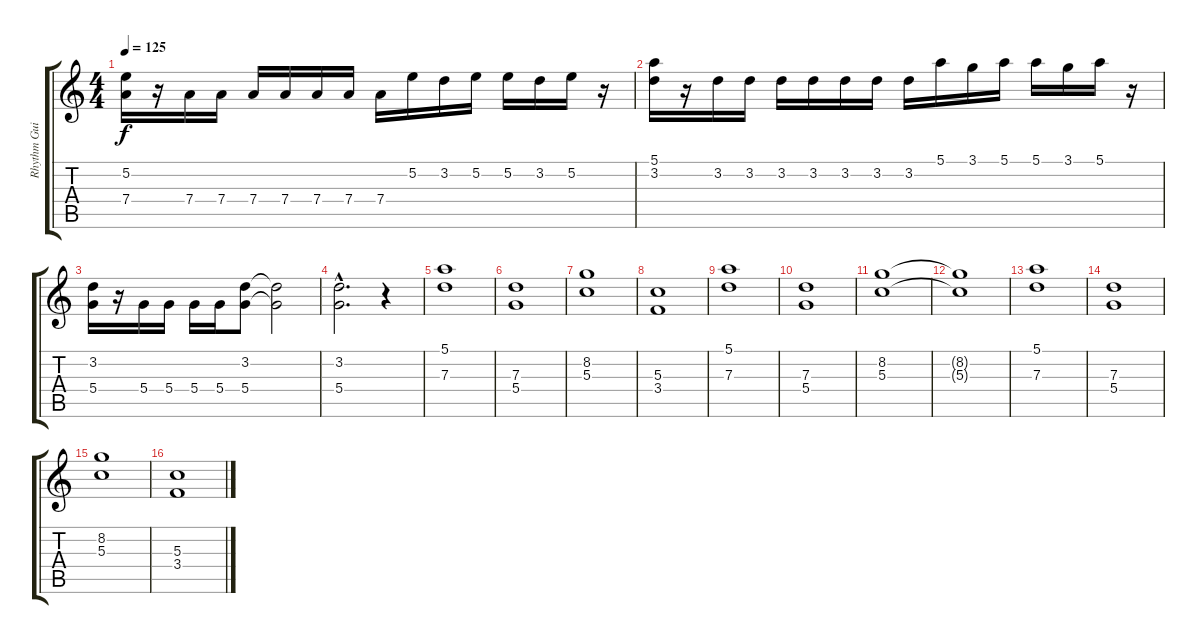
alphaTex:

\track ("Rhythm Guitar" "Rhythm Gui") {instrument distortionguitar}
\staff {score tabs}
\tuning (E4 B3 G3 D3 A2 E2) {hide}
\ts (4 4)
\tempo 125
\clef g2
\ks c
(5.2 7.4).16{dy f} r.16 7.4.16 7.4.16 7.4.16 7.4.16 7.4.16 7.4.16 7.4.16 5.2.16 3.2.16 5.2.16 5.2.16 3.2.16 5.2.16 r.16 |
(5.1 3.2).16 r.16 3.2.16 3.2.16 3.2.16 3.2.16 3.2.16 3.2.16 3.2.16 5.1.16 3.1.16 5.1.16 5.1.16 3.1.16 5.1.16 r.16 |
(3.2 5.4).16 r.16 5.4.16 5.4.16 5.4.16 5.4.16 (3.2 5.4).8 (3.2{t} 5.4{t}).2 |
(3.2{hac} 5.4{hac}).2{d} r.4 |
(5.1 7.3).1 |
(7.3 5.4).1 |
(8.2 5.3).1 |
(5.3 3.4).1 |
(5.1 7.3).1 |
(7.3 5.4).1 |
(8.2 5.3).1 |
(8.2{t} 5.3{t}).1 |
(5.1 7.3).1 |
(7.3 5.4).1 |
(8.2 5.3).1 |
(5.3 3.4).1
